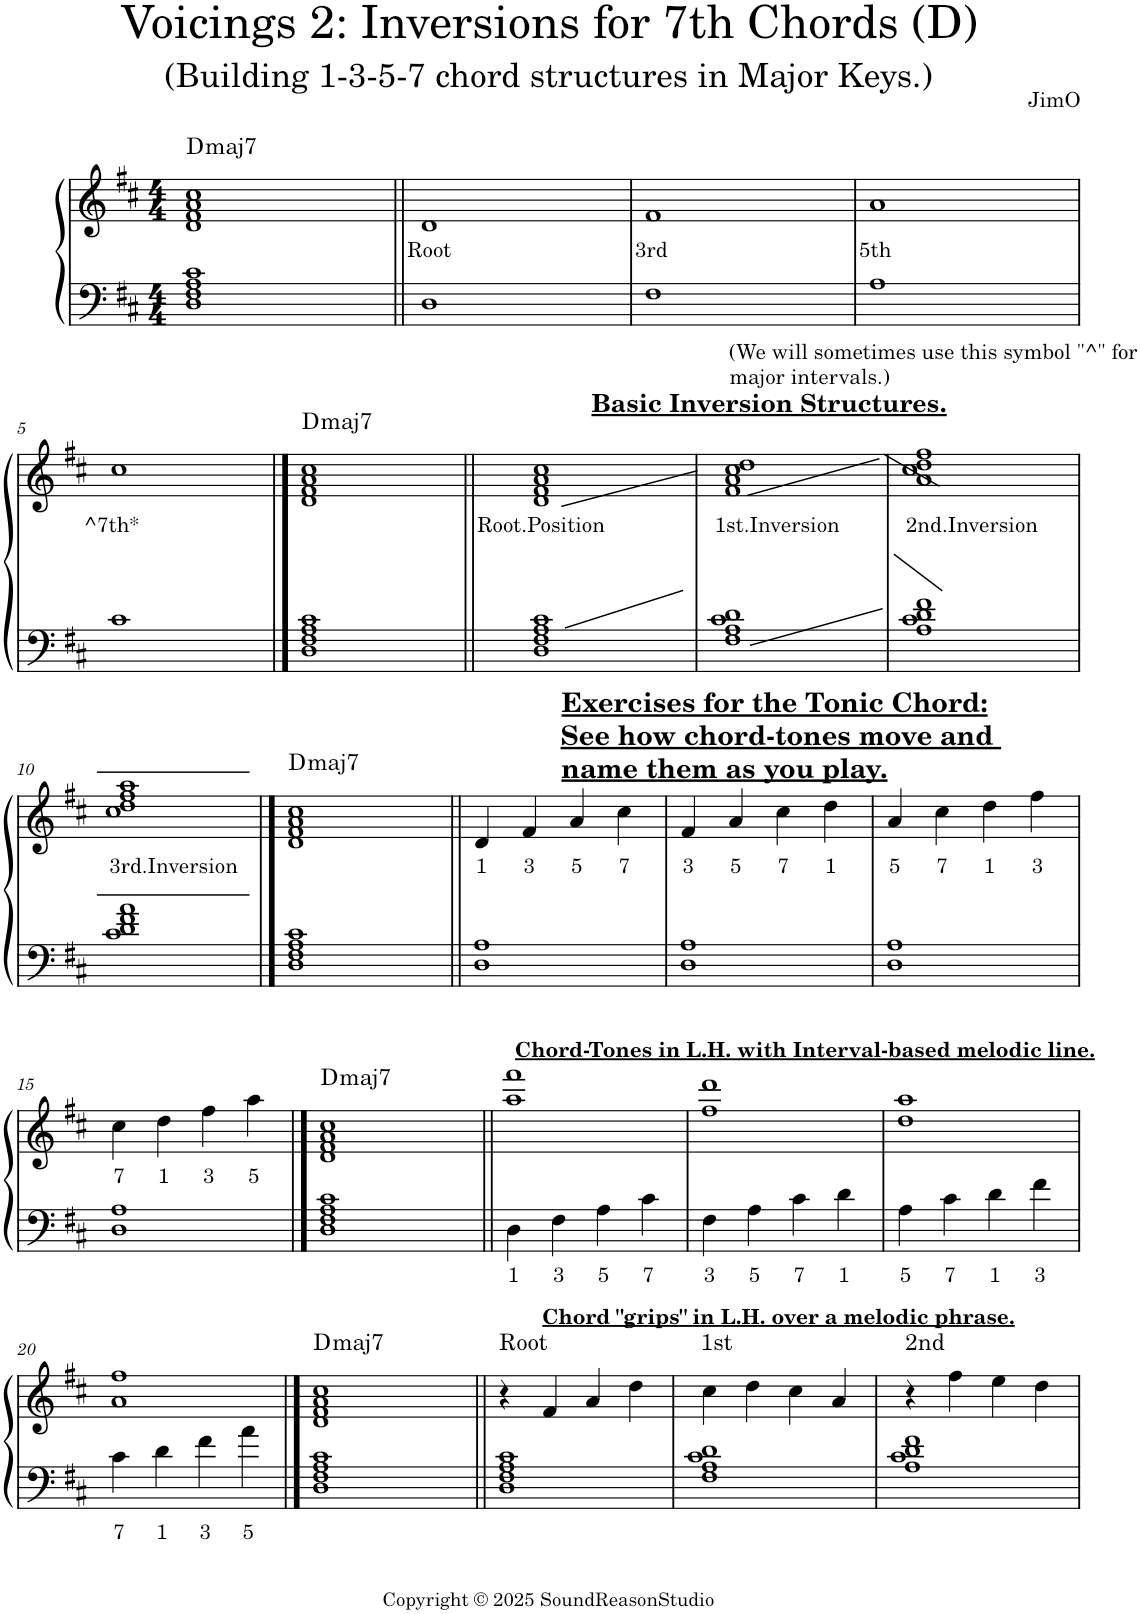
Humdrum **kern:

**kern	**text	**kern	**text	**harte
*part1	*part1	*part1	*part1	*part1
*staff2	*staff2	*staff1	*staff1	*
*I"Piano	*	*	*	*
*I'Pno.	*	*	*	*
*clefF4	*	*clefG2	*	*
*k[f#c#]	*	*k[f#c#]	*	*
*M4/4	*	*M4/4	*	*
=1	=1	=1	=1	=1
!	!	!	!	!LO:H:kt=maj7
1D 1F# 1A 1c#	.	1d 1f# 1a 1cc#	.	D:maj7
=2||	=2||	=2||	=2||	=2||
!LO:TX:b:t=(We will sometimes use this symbol "^" for	!	!	!	!
!LO:TX:b:t=major intervals.)	!	!	!	!
!	!	!	!LO:LY:b	!
1D	.	1d	Root	.
=3	=3	=3	=3	=3
!	!	!	!LO:LY:b	!
1F#	.	1f#	3rd	.
=4	=4	=4	=4	=4
!	!	!	!LO:LY:b	!
1A	.	1a	5th	.
!!LO:LB:g=z
=5	=5	=5	=5	=5
!	!	!	!LO:LY:b	!
1c#	.	1cc#	^7th*	.
==6	==6	==6	==6	==6
!	!	!	!	!LO:H:kt=maj7
1D 1F# 1A 1c#	.	1d 1f# 1a 1cc#	.	D:maj7
=7||	=7||	=7||	=7||	=7||
!	!	!LO:TX:a:B:t=Basic Inversion Structures.	!	!
!	!	!	!LO:LY:b	!
1D 1F# 1A 1c#	.	1d 1f# 1a 1cc#	Root.Position	.
=8	=8	=8	=8	=8
!	!	!	!LO:LY:b	!
1F# 1A 1c# 1d	.	1f# 1a 1cc# 1dd	1st.Inversion	.
=9	=9	=9	=9	=9
!	!	!	!LO:LY:b	!
1A 1c# 1d 1f#	.	1a 1cc# 1dd 1ff#	2nd.Inversion	.
!!LO:LB:g=z
=10	=10	=10	=10	=10
!	!	!	!LO:LY:b	!
1c# 1d 1f# 1a	.	1cc# 1dd 1ff# 1aa	3rd.Inversion	.
==11	==11	==11	==11	==11
!	!	!	!	!LO:H:kt=maj7
1D 1F# 1A 1c#	.	1d 1f# 1a 1cc#	.	D:maj7
=12||	=12||	=12||	=12||	=12||
!	!	!	!LO:LY:b	!
1D 1A	.	4d/	1	.
!	!	!	!LO:LY:b	!
.	.	4f#/	3	.
!	!	!	!LO:LY:b	!
.	.	4a/	5	.
!	!	!LO:TX:a:B:t=Exercises for the Tonic Chord&colon;	!	!
!	!	!LO:TX:a:t=See how chord-tones move and	!	!
!	!	!LO:TX:a:t=name them as you play.	!	!
!	!	!	!LO:LY:b	!
.	.	4cc#\	7	.
=13	=13	=13	=13	=13
!	!	!	!LO:LY:b	!
1D 1A	.	4f#/	3	.
!	!	!	!LO:LY:b	!
.	.	4a/	5	.
!	!	!	!LO:LY:b	!
.	.	4cc#\	7	.
!	!	!	!LO:LY:b	!
.	.	4dd\	1	.
=14	=14	=14	=14	=14
!	!	!	!LO:LY:b	!
1D 1A	.	4a/	5	.
!	!	!	!LO:LY:b	!
.	.	4cc#\	7	.
!	!	!	!LO:LY:b	!
.	.	4dd\	1	.
!	!	!	!LO:LY:b	!
.	.	4ff#\	3	.
!!LO:LB:g=z
=15	=15	=15	=15	=15
!	!	!	!LO:LY:b	!
1D 1A	.	4cc#\	7	.
!	!	!	!LO:LY:b	!
.	.	4dd\	1	.
!	!	!	!LO:LY:b	!
.	.	4ff#\	3	.
!	!	!	!LO:LY:b	!
.	.	4aa\	5	.
==16	==16	==16	==16	==16
!	!	!	!	!LO:H:kt=maj7
1D 1F# 1A 1c#	.	1d 1f# 1a 1cc#	.	D:maj7
=17||	=17||	=17||	=17||	=17||
!	!	!LO:TX:a:B:t=Chord-Tones in L.H. with Interval-based melodic line.	!	!
!	!LO:LY:b	!	!	!
4D\	1	1aa 1fff#	.	.
!	!LO:LY:b	!	!	!
4F#\	3	.	.	.
!	!LO:LY:b	!	!	!
4A\	5	.	.	.
!	!LO:LY:b	!	!	!
4c#\	7	.	.	.
=18	=18	=18	=18	=18
!	!LO:LY:b	!	!	!
4F#\	3	1ff# 1ddd	.	.
!	!LO:LY:b	!	!	!
4A\	5	.	.	.
!	!LO:LY:b	!	!	!
4c#\	7	.	.	.
!	!LO:LY:b	!	!	!
4d\	1	.	.	.
=19	=19	=19	=19	=19
!	!LO:LY:b	!	!	!
4A\	5	1dd 1aa	.	.
!	!LO:LY:b	!	!	!
4c#\	7	.	.	.
!	!LO:LY:b	!	!	!
4d\	1	.	.	.
!	!LO:LY:b	!	!	!
4f#\	3	.	.	.
!!LO:LB:g=z
=20	=20	=20	=20	=20
!	!LO:LY:b	!	!	!
4c#\	7	1a 1ff#	.	.
!	!LO:LY:b	!	!	!
4d\	1	.	.	.
!	!LO:LY:b	!	!	!
4f#\	3	.	.	.
!	!LO:LY:b	!	!	!
4a\	5	.	.	.
==21	==21	==21	==21	==21
!	!	!	!	!LO:H:kt=maj7
1D 1F# 1A 1c#	.	1d 1f# 1a 1cc#	.	D:maj7
=22||	=22||	=22||	=22||	=22||
!	!	!	!	!LO:H:kt=Root
1D 1F# 1A 1c#	.	4r	.	N
!	!	!LO:TX:a:B:t=Chord "grips" in L.H. over a melodic phrase.	!	!
.	.	4f#/	.	.
.	.	4a/	.	.
.	.	4dd\	.	.
=23	=23	=23	=23	=23
!	!	!	!	!LO:H:kt=1st
1F# 1A 1c# 1d	.	4cc#\	.	N
.	.	4dd\	.	.
.	.	4cc#\	.	.
.	.	4a/	.	.
=24	=24	=24	=24	=24
!	!	!	!	!LO:H:kt=2nd
1A 1c# 1d 1f#	.	4r	.	N
.	.	4ff#\	.	.
.	.	4ee\	.	.
.	.	4dd\	.	.
=	=	=	=	=
*-	*-	*-	*-	*-
